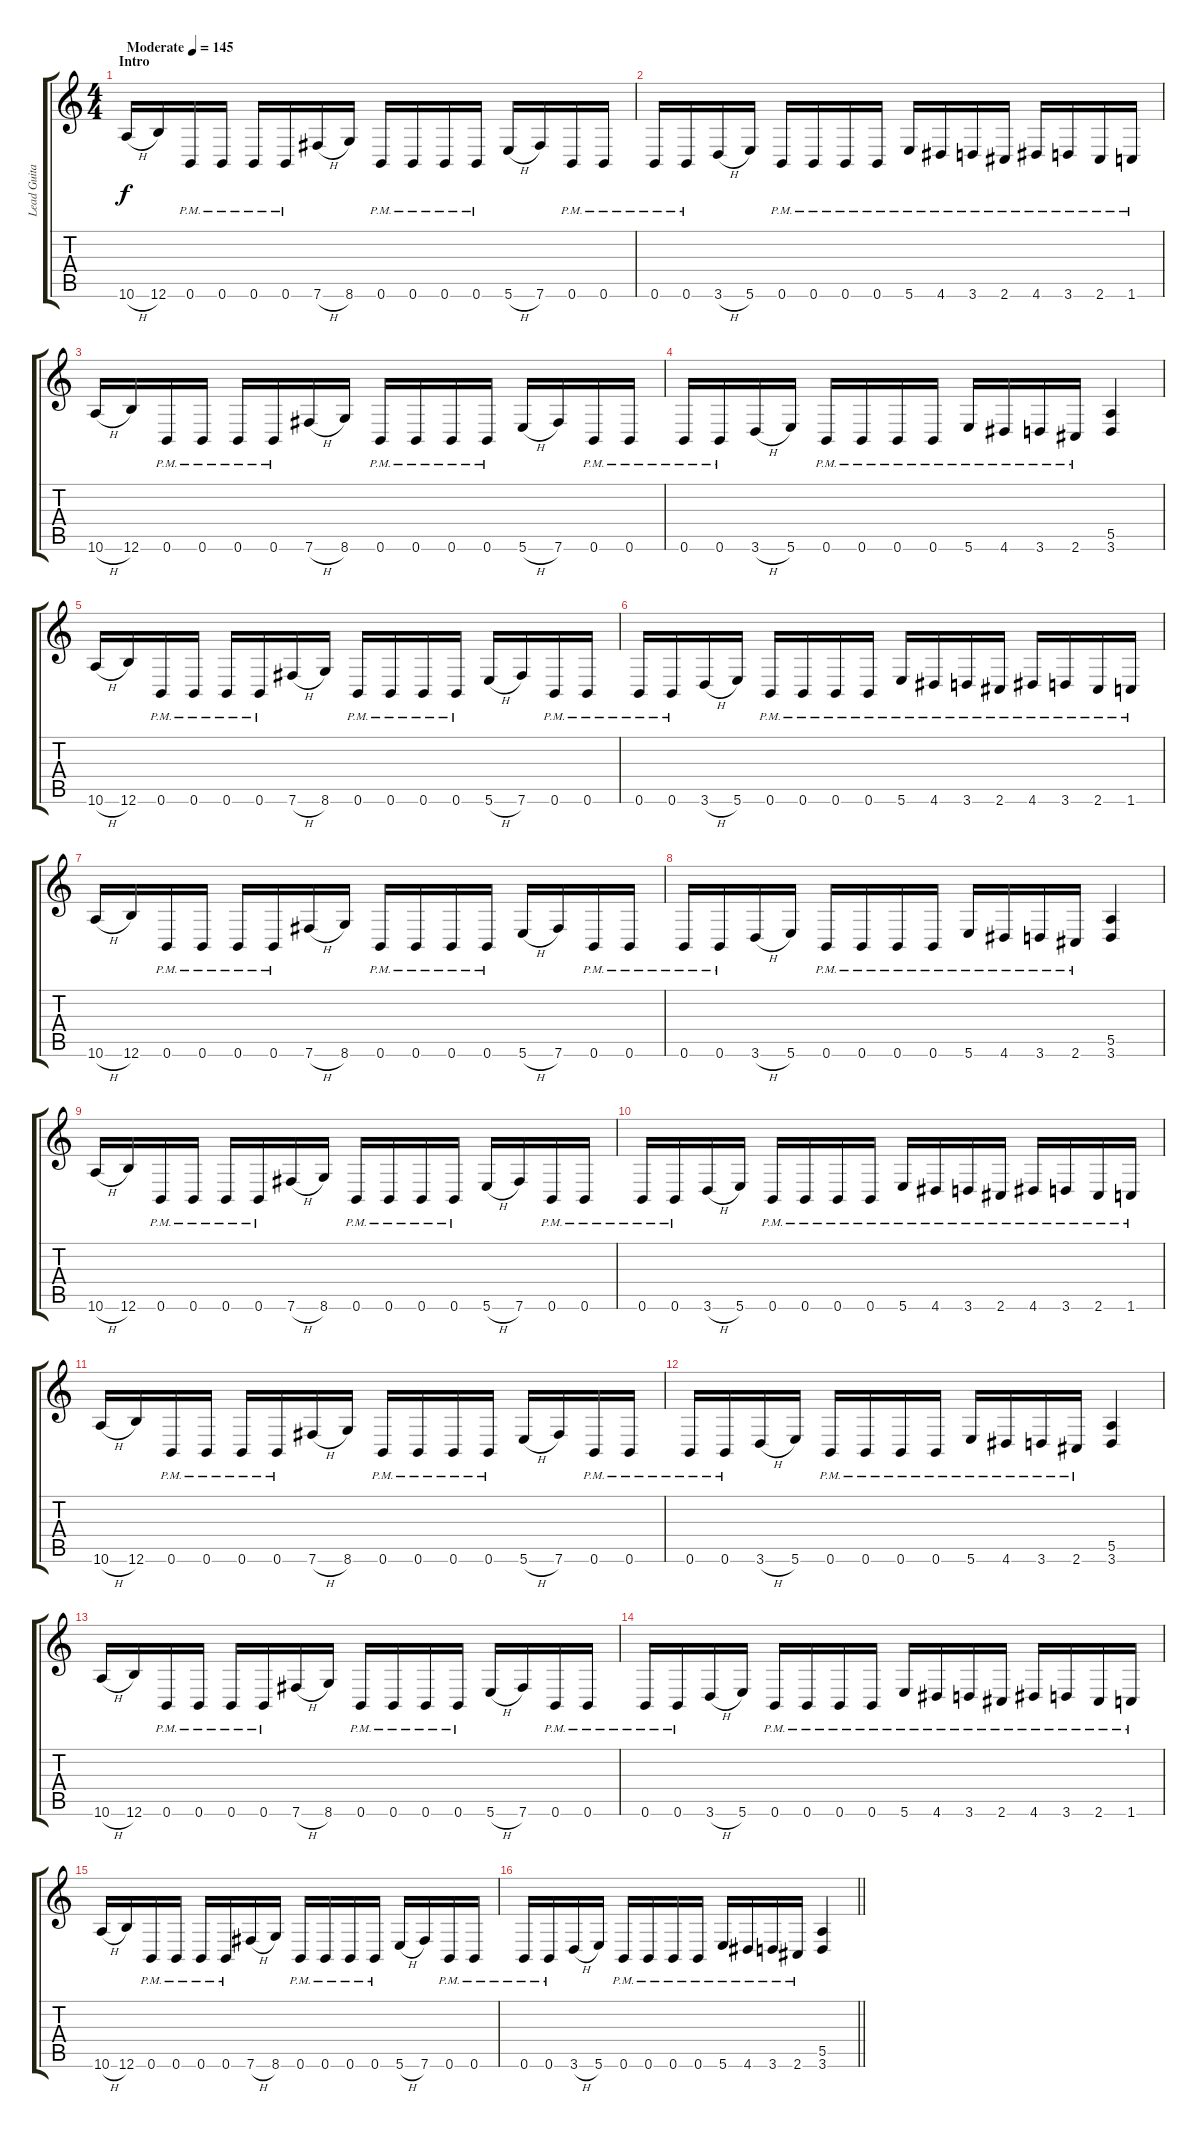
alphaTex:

\track ("Lead Guitar" "Lead Guita") {instrument overdrivenguitar}
\staff {score tabs}
\tuning (B3 Gb3 D3 A2 E2 B1) {hide}
\ts (4 4)
\section ("" "Intro")
\tempo (145 "Moderate")
\clef g2
\ks c
10.6{h}.16{dy f instrument overdrivenguitar} 12.6.16 0.6{pm}.16 0.6{pm}.16 0.6{pm}.16 0.6{pm}.16 7.6{h}.16 8.6.16 0.6{pm}.16 0.6{pm}.16 0.6{pm}.16 0.6{pm}.16 5.6{h}.16 7.6.16 0.6{pm}.16 0.6{pm}.16 |
0.6{pm}.16 0.6{pm}.16 3.6{h}.16 5.6.16 0.6{pm}.16 0.6{pm}.16 0.6{pm}.16 0.6{pm}.16 5.6{pm}.16 4.6{pm}.16 3.6{pm}.16 2.6{pm}.16 4.6{pm}.16 3.6{pm}.16 2.6{pm}.16 1.6{pm}.16 |
10.6{h}.16 12.6.16 0.6{pm}.16 0.6{pm}.16 0.6{pm}.16 0.6{pm}.16 7.6{h}.16 8.6.16 0.6{pm}.16 0.6{pm}.16 0.6{pm}.16 0.6{pm}.16 5.6{h}.16 7.6.16 0.6{pm}.16 0.6{pm}.16 |
0.6{pm}.16 0.6{pm}.16 3.6{h}.16 5.6.16 0.6{pm}.16 0.6{pm}.16 0.6{pm}.16 0.6{pm}.16 5.6{pm}.16 4.6{pm}.16 3.6{pm}.16 2.6{pm}.16 (5.5 3.6).4 |
10.6{h}.16 12.6.16 0.6{pm}.16 0.6{pm}.16 0.6{pm}.16 0.6{pm}.16 7.6{h}.16 8.6.16 0.6{pm}.16 0.6{pm}.16 0.6{pm}.16 0.6{pm}.16 5.6{h}.16 7.6.16 0.6{pm}.16 0.6{pm}.16 |
0.6{pm}.16 0.6{pm}.16 3.6{h}.16 5.6.16 0.6{pm}.16 0.6{pm}.16 0.6{pm}.16 0.6{pm}.16 5.6{pm}.16 4.6{pm}.16 3.6{pm}.16 2.6{pm}.16 4.6{pm}.16 3.6{pm}.16 2.6{pm}.16 1.6{pm}.16 |
10.6{h}.16 12.6.16 0.6{pm}.16 0.6{pm}.16 0.6{pm}.16 0.6{pm}.16 7.6{h}.16 8.6.16 0.6{pm}.16 0.6{pm}.16 0.6{pm}.16 0.6{pm}.16 5.6{h}.16 7.6.16 0.6{pm}.16 0.6{pm}.16 |
0.6{pm}.16 0.6{pm}.16 3.6{h}.16 5.6.16 0.6{pm}.16 0.6{pm}.16 0.6{pm}.16 0.6{pm}.16 5.6{pm}.16 4.6{pm}.16 3.6{pm}.16 2.6{pm}.16 (5.5 3.6).4 |
10.6{h}.16 12.6.16 0.6{pm}.16 0.6{pm}.16 0.6{pm}.16 0.6{pm}.16 7.6{h}.16 8.6.16 0.6{pm}.16 0.6{pm}.16 0.6{pm}.16 0.6{pm}.16 5.6{h}.16 7.6.16 0.6{pm}.16 0.6{pm}.16 |
0.6{pm}.16 0.6{pm}.16 3.6{h}.16 5.6.16 0.6{pm}.16 0.6{pm}.16 0.6{pm}.16 0.6{pm}.16 5.6{pm}.16 4.6{pm}.16 3.6{pm}.16 2.6{pm}.16 4.6{pm}.16 3.6{pm}.16 2.6{pm}.16 1.6{pm}.16 |
10.6{h}.16 12.6.16 0.6{pm}.16 0.6{pm}.16 0.6{pm}.16 0.6{pm}.16 7.6{h}.16 8.6.16 0.6{pm}.16 0.6{pm}.16 0.6{pm}.16 0.6{pm}.16 5.6{h}.16 7.6.16 0.6{pm}.16 0.6{pm}.16 |
0.6{pm}.16 0.6{pm}.16 3.6{h}.16 5.6.16 0.6{pm}.16 0.6{pm}.16 0.6{pm}.16 0.6{pm}.16 5.6{pm}.16 4.6{pm}.16 3.6{pm}.16 2.6{pm}.16 (5.5 3.6).4 |
10.6{h}.16 12.6.16 0.6{pm}.16 0.6{pm}.16 0.6{pm}.16 0.6{pm}.16 7.6{h}.16 8.6.16 0.6{pm}.16 0.6{pm}.16 0.6{pm}.16 0.6{pm}.16 5.6{h}.16 7.6.16 0.6{pm}.16 0.6{pm}.16 |
0.6{pm}.16 0.6{pm}.16 3.6{h}.16 5.6.16 0.6{pm}.16 0.6{pm}.16 0.6{pm}.16 0.6{pm}.16 5.6{pm}.16 4.6{pm}.16 3.6{pm}.16 2.6{pm}.16 4.6{pm}.16 3.6{pm}.16 2.6{pm}.16 1.6{pm}.16 |
10.6{h}.16 12.6.16 0.6{pm}.16 0.6{pm}.16 0.6{pm}.16 0.6{pm}.16 7.6{h}.16 8.6.16 0.6{pm}.16 0.6{pm}.16 0.6{pm}.16 0.6{pm}.16 5.6{h}.16 7.6.16 0.6{pm}.16 0.6{pm}.16 |
\barLineRight lightlight
0.6{pm}.16 0.6{pm}.16 3.6{h}.16 5.6.16 0.6{pm}.16 0.6{pm}.16 0.6{pm}.16 0.6{pm}.16 5.6{pm}.16 4.6{pm}.16 3.6{pm}.16 2.6{pm}.16 (5.5 3.6).4
